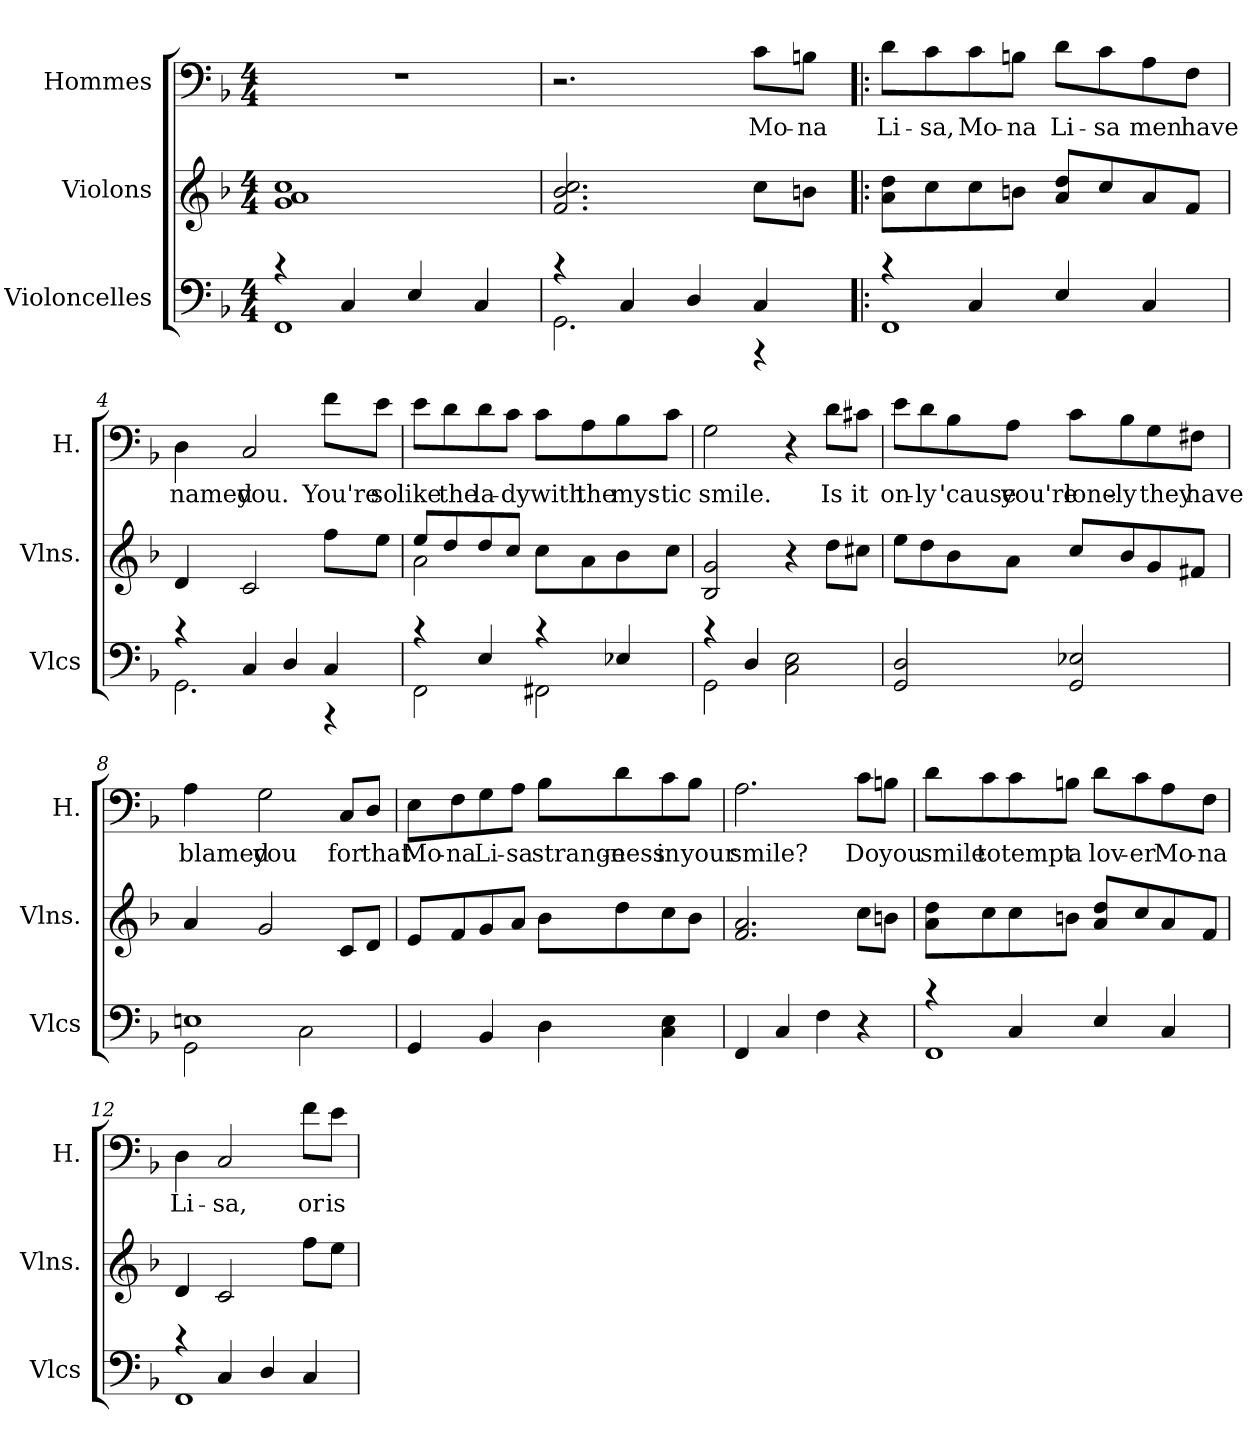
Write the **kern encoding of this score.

**kern	**kern	**kern	**text
*part3	*part2	*part1	*part1
*staff3	*staff2	*staff1	*staff1
*I"Violoncelles	*I"Violons	*I"Hommes	*
*I'Vlcs	*I'Vlns.	*I'H.	*
*clefF4	*clefG2	*clefF4	*
*k[b-]	*k[b-]	*k[b-]	*
*M4/4	*M4/4	*M4/4	*
*MM85	*MM85	*MM85	*
=1	=1	=1	=1
*^	*	*	*
1FF	4rc	1g 1a 1cc	1r	.
.	4C/	.	.	.
.	4E/	.	.	.
.	4C/	.	.	.
=2	=2	=2	=2	=2
2.GG\	4rc	2.f/ 2.b-/ 2.cc/	2.r	.
.	4C/	.	.	.
.	4D/	.	.	.
!	!	!	!	!LO:LY:b
4rAAA	4C/	8cc\L	8c\L	Mo-
!	!	!	!	!LO:LY:b
.	.	8bn\J	8Bn\J	-na
=3!|:	=3!|:	=3!|:	=3!|:	=3!|:
!	!	!	!	!LO:LY:b
1FF	4rc	8a\ 8dd\L	8d\L	Li-
!	!	!	!	!LO:LY:b
.	.	8cc\	8c\	-sa,
!	!	!	!	!LO:LY:b
.	4C/	8cc\	8c\	Mo-
!	!	!	!	!LO:LY:b
.	.	8bn\J	8Bn\J	-na
!	!	!	!	!LO:LY:b
.	4E/	8a/ 8dd/L	8d\L	Li-
!	!	!	!	!LO:LY:b
.	.	8cc/	8c\	-sa
!	!	!	!	!LO:LY:b
.	4C/	8a/	8A\	men
!	!	!	!	!LO:LY:b
.	.	8f/J	8F\J	have
=4	=4	=4	=4	=4
!	!	!	!	!LO:LY:b
2.GG\	4rc	4d/	4D\	named
!	!	!	!	!LO:LY:b
.	4C/	2c/	2C/	you.
.	4D/	.	.	.
!	!	!	!	!LO:LY:b
4rAAA	4C/	8ff\L	8f\L	You're
!	!	!	!	!LO:LY:b
.	.	8ee\J	8e\J	so
!!LO:LB:g=z
=5	=5	=5	=5	=5
*	*	*^	*	*
!	!	!	!	!	!LO:LY:b
2FF\	4rc	8ee/L	2a\	8e\L	like
!	!	!	!	!	!LO:LY:b
.	.	8dd/	.	8d\	the
!	!	!	!	!	!LO:LY:b
.	4E/	8dd/	.	8d\	la-
!	!	!	!	!	!LO:LY:b
.	.	8cc/J	.	8c\J	-dy
!	!	!	!	!	!LO:LY:b
2FF#X\	4rc	8cc\L	2ryy	8c\L	with
!	!	!	!	!	!LO:LY:b
.	.	8a\	.	8A\	the
!	!	!	!	!	!LO:LY:b
.	4E-X/	8b-\	.	8B-\	mys-
!	!	!	!	!	!LO:LY:b
.	.	8cc\J	.	8c\J	-tic
*	*	*v	*v	*	*
=6	=6	=6	=6	=6
!	!	!	!	!LO:LY:b
2GG\	4rc	2B-/ 2g/	2G\	smile.
.	4D/	.	.	.
2C\ 2E\	2ryy	4r	4r	.
!	!	!	!	!LO:LY:b
.	.	8dd\L	8d\L	Is
!	!	!	!	!LO:LY:b
.	.	8cc#X\J	8c#X\J	it
*v	*v	*	*	*
=7	=7	=7	=7
!	!	!	!LO:LY:b
2GG/ 2D/	8ee\L	8e\L	on-
!	!	!	!LO:LY:b
.	8dd\	8d\	-ly
!	!	!	!LO:LY:b
.	8b-\	8B-\	'cause
!	!	!	!LO:LY:b
.	8a\J	8A\J	you're
!	!	!	!LO:LY:b
2GG/ 2E-X/	8cc/L	8c\L	lone-
!	!	!	!LO:LY:b
.	8b-/	8B-\	-ly
!	!	!	!LO:LY:b
.	8g/	8G\	they
!	!	!	!LO:LY:b
.	8f#X/J	8F#X\J	have
!!LO:LB:g=z
=8	=8	=8	=8
*^	*	*	*
!	!	!	!	!LO:LY:b
1En	2GG\	4a/	4A\	blamed
!	!	!	!	!LO:LY:b
.	.	2g/	2G\	you
.	2C\	.	.	.
!	!	!	!	!LO:LY:b
.	.	8c/L	8C/L	for
!	!	!	!	!LO:LY:b
.	.	8d/J	8D/J	that
*v	*v	*	*	*
=9	=9	=9	=9
!	!	!	!LO:LY:b
4GG/	8e/L	8E\L	Mo-
!	!	!	!LO:LY:b
.	8f/	8F\	-na
!	!	!	!LO:LY:b
4BB-/	8g/	8G\	Li-
!	!	!	!LO:LY:b
.	8a/J	8A\J	-sa
!	!	!	!LO:LY:b
4D\	8b-\L	8B-\L	strange-
!	!	!	!LO:LY:b
.	8dd\	8d\	-ness
!	!	!	!LO:LY:b
4C\ 4E\	8cc\	8c\	in
!	!	!	!LO:LY:b
.	8b-\J	8B-\J	your
=10	=10	=10	=10
!	!	!	!LO:LY:b
4FF/	2.f/ 2.a/	2.A\	smile?
4C/	.	.	.
4F\	.	.	.
!	!	!	!LO:LY:b
4r	8cc\L	8c\L	Do
!	!	!	!LO:LY:b
.	8bn\J	8Bn\J	you
!!LO:PB:g=z
=11	=11	=11	=11
*^	*	*	*
!	!	!	!	!LO:LY:b
1FF	4rc	8a\ 8dd\L	8d\L	smile
!	!	!	!	!LO:LY:b
.	.	8cc\	8c\	to
!	!	!	!	!LO:LY:b
.	4C/	8cc\	8c\	tempt
!	!	!	!	!LO:LY:b
.	.	8bn\J	8Bn\J	a
!	!	!	!	!LO:LY:b
.	4E/	8a/ 8dd/L	8d\L	lov-
!	!	!	!	!LO:LY:b
.	.	8cc/	8c\	-er
!	!	!	!	!LO:LY:b
.	4C/	8a/	8A\	Mo-
!	!	!	!	!LO:LY:b
.	.	8f/J	8F\J	-na
=12	=12	=12	=12	=12
!	!	!	!	!LO:LY:b
1FF	4rc	4d/	4D\	Li-
!	!	!	!	!LO:LY:b
.	4C/	2c/	2C/	-sa,
.	4D/	.	.	.
!	!	!	!	!LO:LY:b
.	4C/	8ff\L	8f\L	or
!	!	!	!	!LO:LY:b
.	.	8ee\J	8e\J	is
*v	*v	*	*	*
=	=	=	=
*-	*-	*-	*-
